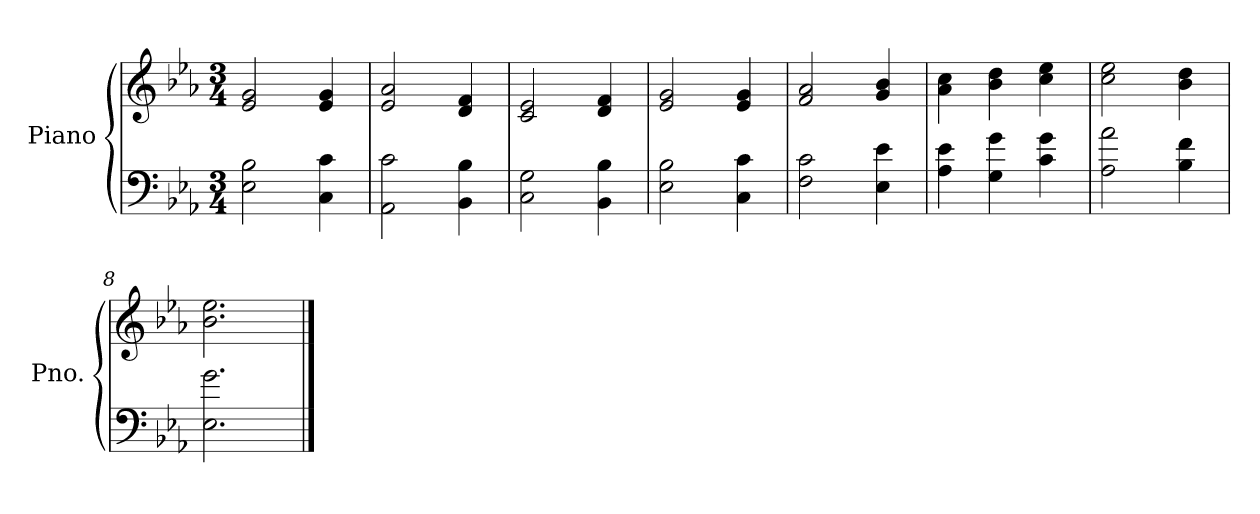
**kern	**kern
*part1	*part1
*staff2	*staff1
*I"Piano	*
*I'Pno.	*
*clefF4	*clefG2
*k[b-e-a-]	*k[b-e-a-]
*M3/4	*M3/4
=1	=1
2E-\ 2B-\	2e-/ 2g/
4C\ 4c\	4e-/ 4g/
=2	=2
2AA-\ 2c\	2e-/ 2a-/
4BB-\ 4B-\	4d/ 4f/
=3	=3
2C\ 2G\	2c/ 2e-/
4BB-\ 4B-\	4d/ 4f/
=4	=4
2E-\ 2B-\	2e-/ 2g/
4C\ 4c\	4e-/ 4g/
=5	=5
2F\ 2c\	2f/ 2a-/
4E-\ 4e-\	4g/ 4b-/
=6	=6
4A-\ 4e-\	4a-\ 4cc\
4G\ 4g\	4b-\ 4dd\
4c\ 4g\	4cc\ 4ee-\
=7	=7
2A-\ 2a-\	2cc\ 2ee-\
4B-\ 4f\	4b-\ 4dd\
=8	=8
2.E-\ 2.g\	2.b-\ 2.ee-\
==	==
*-	*-
